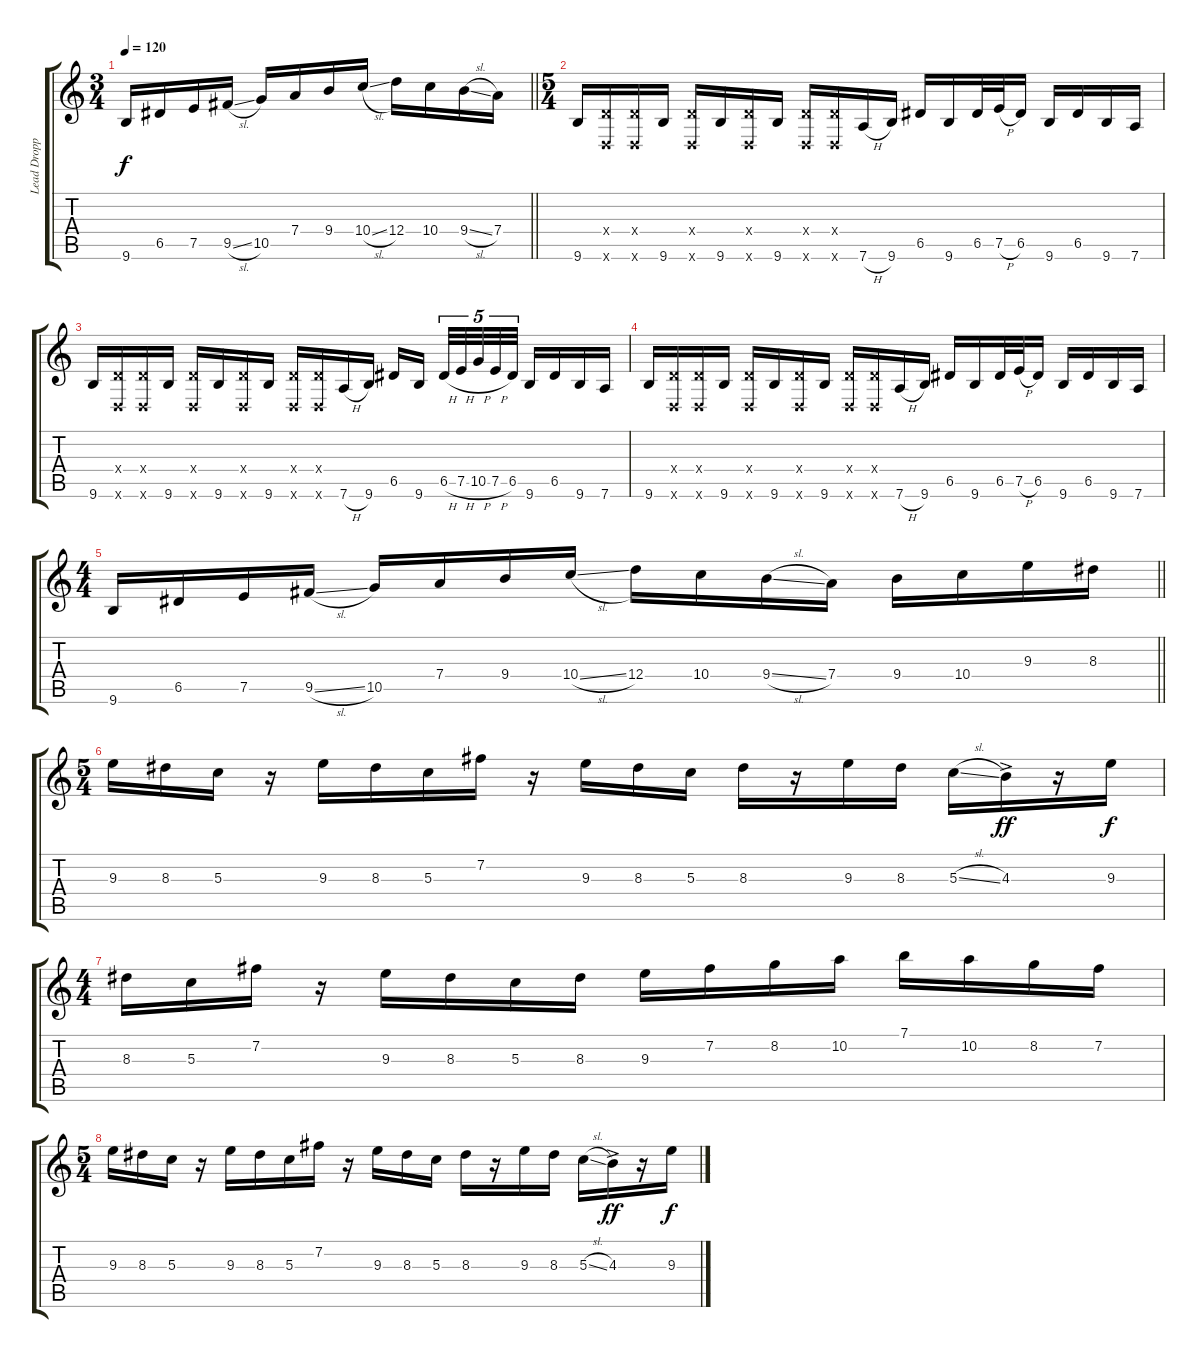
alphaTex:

\track ("Lead Dropped D " "Lead Dropp") {instrument distortionguitar}
\staff {score tabs}
\tuning (E4 B3 G3 D3 A2 D2) {hide}
\ts (3 4)
\tempo 120
\clef g2
\barLineRight lightlight
\ks c
9.6.16{dy f} 6.5.16 7.5.16 9.5{sl}.16 10.5.16 7.4.16 9.4.16 10.4{sl}.16 12.4.16 10.4.16 9.4{sl}.16 7.4.16 |
\ts (5 4)
9.6.16 (0.4{x} 0.6{x}).16 (0.4{x} 0.6{x}).16 9.6.16 (0.4{x} 0.6{x}).16 9.6.16 (0.4{x} 0.6{x}).16 9.6.16 (0.4{x} 0.6{x}).16 (0.4{x} 0.6{x}).16 7.6{h}.16 9.6.16 6.5.16 9.6.16 6.5.32 7.5{h}.32 6.5.16 9.6.16 6.5.16 9.6.16 7.6.16 |
9.6.16 (0.4{x} 0.6{x}).16 (0.4{x} 0.6{x}).16 9.6.16 (0.4{x} 0.6{x}).16 9.6.16 (0.4{x} 0.6{x}).16 9.6.16 (0.4{x} 0.6{x}).16 (0.4{x} 0.6{x}).16 7.6{h}.16 9.6.16 6.5.16 9.6.16{beam splitsecondary} 6.5{h}.32{tu (5 4)} 7.5{h}.32{tu (5 4)} 10.5{h}.32{tu (5 4)} 7.5{h}.32{tu (5 4)} 6.5.32{tu (5 4)} 9.6.16 6.5.16 9.6.16 7.6.16 |
9.6.16 (0.4{x} 0.6{x}).16 (0.4{x} 0.6{x}).16 9.6.16 (0.4{x} 0.6{x}).16 9.6.16 (0.4{x} 0.6{x}).16 9.6.16 (0.4{x} 0.6{x}).16 (0.4{x} 0.6{x}).16 7.6{h}.16 9.6.16 6.5.16 9.6.16 6.5.32 7.5{h}.32 6.5.16 9.6.16 6.5.16 9.6.16 7.6.16 |
\ts (4 4)
\barLineRight lightlight
9.6.16 6.5.16 7.5.16 9.5{sl}.16 10.5.16 7.4.16 9.4.16 10.4{sl}.16 12.4.16 10.4.16 9.4{sl}.16 7.4.16 9.4.16 10.4.16 9.3.16 8.3.16 |
\ts (5 4)
\section ("" "")
9.3.16 8.3.16 5.3.16 r.16 9.3.16 8.3.16 5.3.16 7.2.16 r.16 9.3.16 8.3.16 5.3.16 8.3.16 r.16 9.3.16 8.3.16 5.3{sl}.16 4.3{ac}.16{dy ff} r.16 9.3.16{dy f} |
\ts (4 4)
8.3.16 5.3.16 7.2.16 r.16 9.3.16 8.3.16 5.3.16 8.3.16 9.3.16 7.2.16 8.2.16 10.2.16 7.1.16 10.2.16 8.2.16 7.2.16 |
\ts (5 4)
9.3.16 8.3.16 5.3.16 r.16 9.3.16 8.3.16 5.3.16 7.2.16 r.16 9.3.16 8.3.16 5.3.16 8.3.16 r.16 9.3.16 8.3.16 5.3{sl}.16 4.3{ac}.16{dy ff} r.16 9.3.16{dy f}
